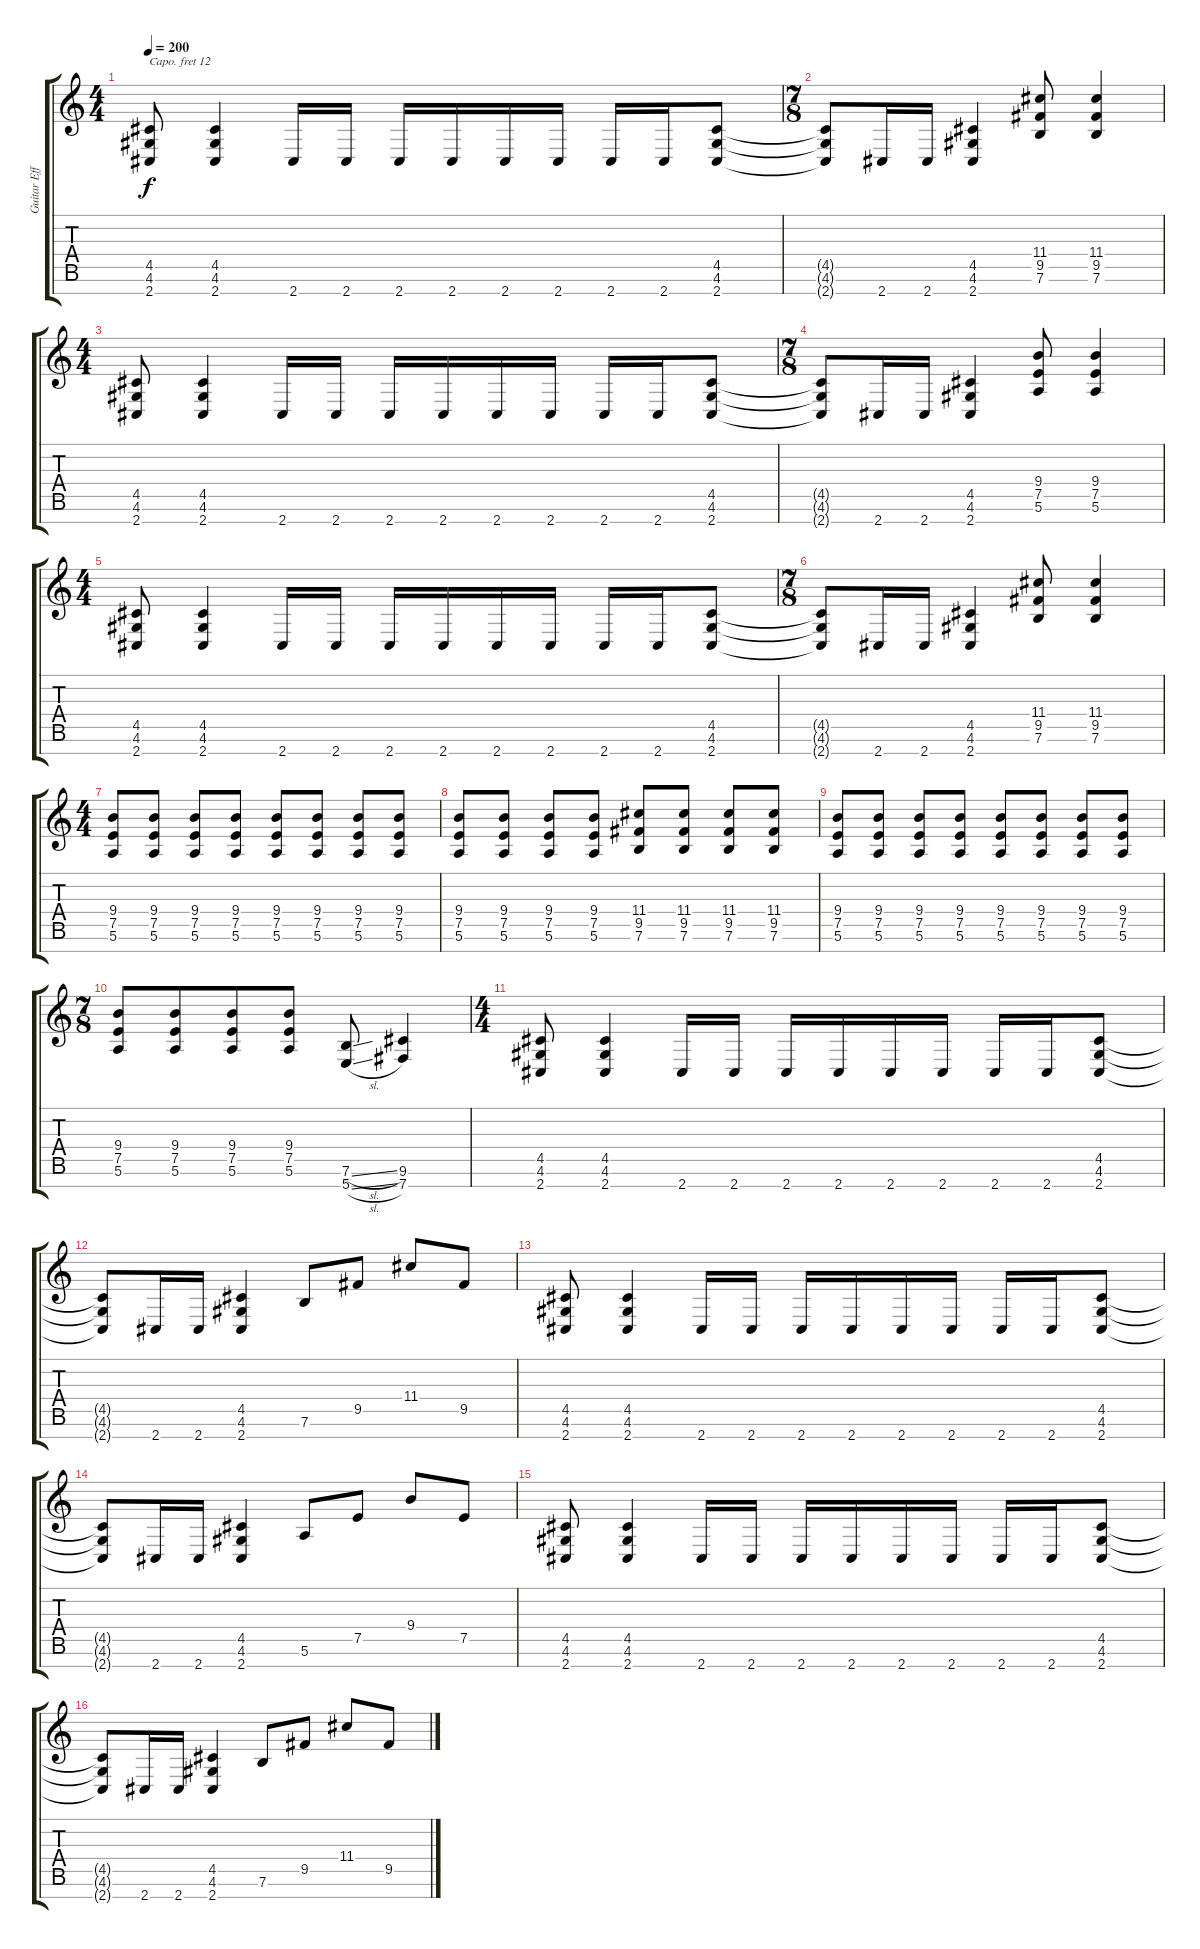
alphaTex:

\track ("Guitar Effect" "Guitar Eff") {instrument synthbrass1}
\staff {score tabs}
\capo 12
\tuning (E4 B3 G3 D3 A2 E2 B1) {hide}
\ts (4 4)
\tempo 200
\clef g2
\ks c
(4.5 4.6 2.7).8{dy f instrument synthbrass1} (4.5 4.6 2.7).4 2.7.16 2.7.16 2.7.16 2.7.16 2.7.16 2.7.16 2.7.16 2.7.16 (4.5 4.6 2.7).8 |
\ts (7 8)
(4.5{t} 4.6{t} 2.7{t}).8 2.7.16 2.7.16 (4.5 4.6 2.7).4 (11.4 9.5 7.6).8 (11.4 9.5 7.6).4 |
\ts (4 4)
(4.5 4.6 2.7).8 (4.5 4.6 2.7).4 2.7.16 2.7.16 2.7.16 2.7.16 2.7.16 2.7.16 2.7.16 2.7.16 (4.5 4.6 2.7).8 |
\ts (7 8)
(4.5{t} 4.6{t} 2.7{t}).8 2.7.16 2.7.16 (4.5 4.6 2.7).4 (9.4 7.5 5.6).8 (9.4 7.5 5.6).4 |
\ts (4 4)
(4.5 4.6 2.7).8 (4.5 4.6 2.7).4 2.7.16 2.7.16 2.7.16 2.7.16 2.7.16 2.7.16 2.7.16 2.7.16 (4.5 4.6 2.7).8 |
\ts (7 8)
(4.5{t} 4.6{t} 2.7{t}).8 2.7.16 2.7.16 (4.5 4.6 2.7).4 (11.4 9.5 7.6).8 (11.4 9.5 7.6).4 |
\ts (4 4)
(9.4 7.5 5.6).8 (9.4 7.5 5.6).8 (9.4 7.5 5.6).8 (9.4 7.5 5.6).8 (9.4 7.5 5.6).8 (9.4 7.5 5.6).8 (9.4 7.5 5.6).8 (9.4 7.5 5.6).8 |
(9.4 7.5 5.6).8 (9.4 7.5 5.6).8 (9.4 7.5 5.6).8 (9.4 7.5 5.6).8 (11.4 9.5 7.6).8 (11.4 9.5 7.6).8 (11.4 9.5 7.6).8 (11.4 9.5 7.6).8 |
(9.4 7.5 5.6).8 (9.4 7.5 5.6).8 (9.4 7.5 5.6).8 (9.4 7.5 5.6).8 (9.4 7.5 5.6).8 (9.4 7.5 5.6).8 (9.4 7.5 5.6).8 (9.4 7.5 5.6).8 |
\ts (7 8)
(9.4 7.5 5.6).8 (9.4 7.5 5.6).8 (9.4 7.5 5.6).8 (9.4 7.5 5.6).8 (7.6{sl} 5.7{sl}).8 (9.6 7.7).4 |
\ts (4 4)
(4.5 4.6 2.7).8 (4.5 4.6 2.7).4 2.7.16 2.7.16 2.7.16 2.7.16 2.7.16 2.7.16 2.7.16 2.7.16 (4.5 4.6 2.7).8 |
(4.5{t} 4.6{t} 2.7{t}).8 2.7.16 2.7.16 (4.5 4.6 2.7).4 7.6.8 9.5.8 11.4.8 9.5.8 |
(4.5 4.6 2.7).8 (4.5 4.6 2.7).4 2.7.16 2.7.16 2.7.16 2.7.16 2.7.16 2.7.16 2.7.16 2.7.16 (4.5 4.6 2.7).8 |
(4.5{t} 4.6{t} 2.7{t}).8 2.7.16 2.7.16 (4.5 4.6 2.7).4 5.6.8 7.5.8 9.4.8 7.5.8 |
(4.5 4.6 2.7).8 (4.5 4.6 2.7).4 2.7.16 2.7.16 2.7.16 2.7.16 2.7.16 2.7.16 2.7.16 2.7.16 (4.5 4.6 2.7).8 |
(4.5{t} 4.6{t} 2.7{t}).8 2.7.16 2.7.16 (4.5 4.6 2.7).4 7.6.8 9.5.8 11.4.8 9.5.8
